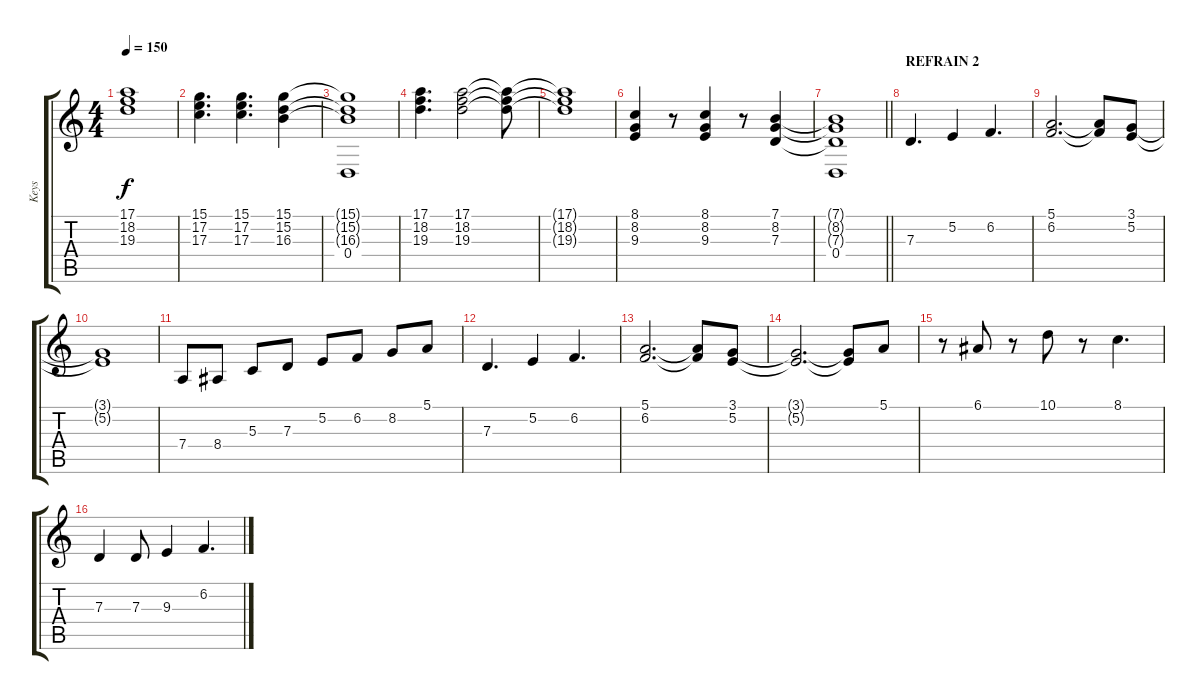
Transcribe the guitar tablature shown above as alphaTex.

\track ("Keys" "Keys") {instrument synthstrings1}
\staff {score tabs}
\tuning (E4 B3 G3 D3 A2 E2) {hide}
\ts (4 4)
\tempo 150
\clef g2
\ks c
(17.1{t} 18.2{t} 19.3{t}).1{dy f} |
(15.1 17.2 17.3).4{d} (15.1 17.2 17.3).4{d} (15.1 15.2 16.3).4 |
(15.1{t} 15.2{t} 16.3{t} 0.4).1 |
(17.1 18.2 19.3).4{d} (17.1 18.2 19.3).2 (17.1{t} 18.2{t} 19.3{t}).8 |
(17.1{t} 18.2{t} 19.3{t}).1 |
(8.1 8.2 9.3).4 r.8 (8.1 8.2 9.3).4 r.8 (7.1 8.2 7.3).4 |
\barLineRight lightlight
(7.1{t} 8.2{t} 7.3{t} 0.4).1 |
\section ("" "REFRAIN 2")
7.3.4{d volume 16 instrument acousticguitarsteel} 5.2.4 6.2.4{d} |
(5.1 6.2).2{d} (5.1{t} 6.2{t}).8 (3.1 5.2).8 |
(3.1{t} 5.2{t}).1 |
7.4.8 8.4.8 5.3.8 7.3.8 5.2.8 6.2.8 8.2.8 5.1.8 |
7.3.4{d} 5.2.4 6.2.4{d} |
(5.1 6.2).2{d} (5.1{t} 6.2{t}).8 (3.1 5.2).8 |
(3.1{t} 5.2{t}).2{d} (3.1{t} 5.2{t}).8 5.1.8 |
r.8 6.1.8 r.8 10.1.8 r.8 8.1.4{d} |
7.3.4 7.3.8 9.3.4 6.2.4{d}
